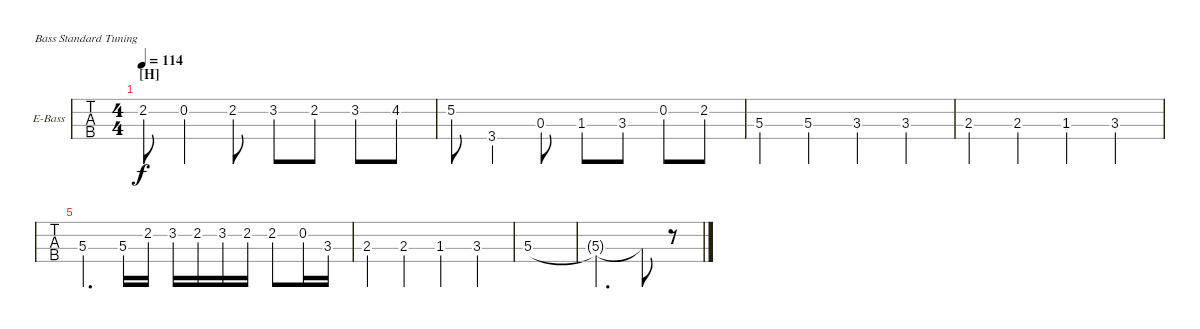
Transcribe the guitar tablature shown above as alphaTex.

\bracketExtendMode nobrackets
\firstSystemTrackNameOrientation horizontal
\otherSystemsTrackNameOrientation horizontal
\defaultBarNumberDisplay FirstOfSystem
\track ("Bass" "E-Bass") {instrument electricbassfinger}
\staff {tabs}
\tuning (G2 D2 A1 E1)
\ts (4 4)
\section ("H" "")
\tempo 114
\clef f4
\ks c
2.2{t}.8{dy f} 0.2.4 2.2.8 3.2.8 2.2.8 3.2.8 4.2.8 |
5.2.8 3.4.4 0.3.8 1.3.8 3.3.8 0.2.8 2.2.8 |
5.3.4 5.3.4 3.3.4 3.3.4 |
2.3.4 2.3.4 1.3.4 3.3.4 |
5.3.4{d} 5.3.16 2.2.16 3.2.16 2.2.16 3.2.16 2.2.16 2.2.8 0.2.16 3.3.16 |
2.3.4 2.3.4 1.3.4 3.3.4 |
5.3.1 |
5.3{t}.2{d} 5.3{t}.8 r.8
